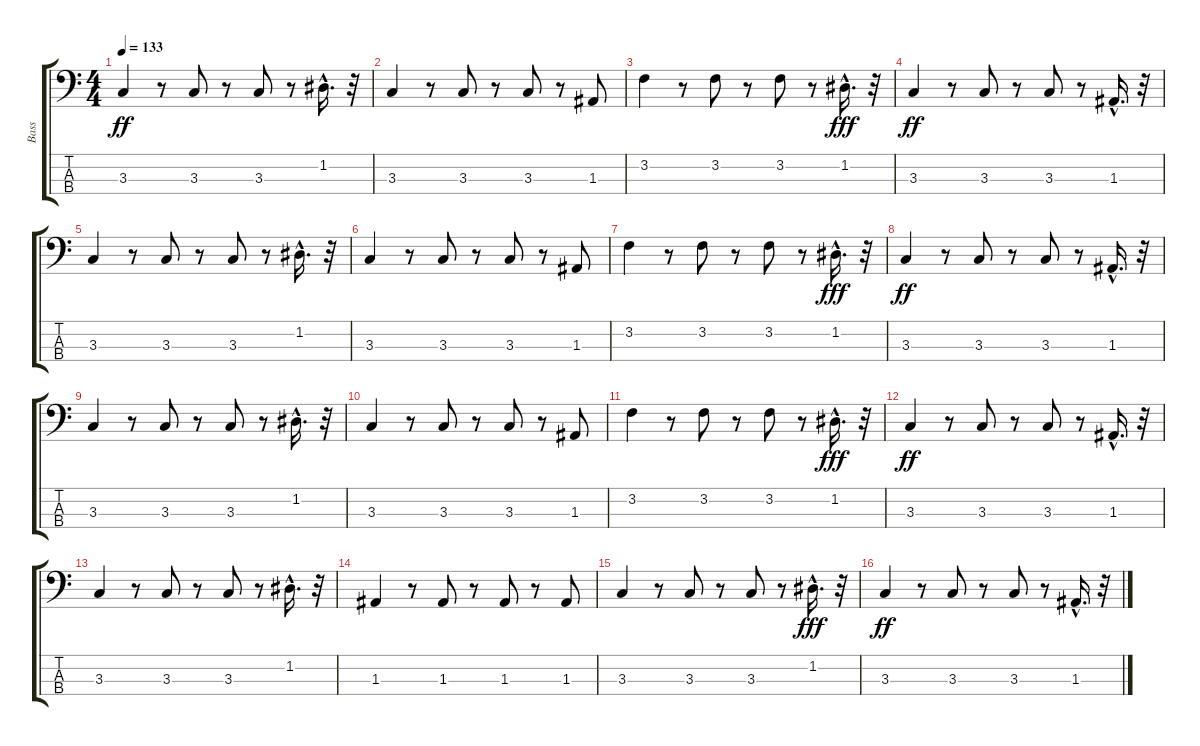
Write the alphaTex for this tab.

\track ("Bass" "Bass") {instrument electricbassfinger}
\staff {score tabs}
\tuning (G2 D2 A1 E1) {hide}
\ts (4 4)
\tempo 133
\clef f4
\ks c
3.3.4{dy ff} r.8 3.3.8 r.8 3.3.8 r.8 1.2{hac}.16{d} r.32 |
3.3.4 r.8 3.3.8 r.8 3.3.8 r.8 1.3.8 |
3.2.4 r.8 3.2.8 r.8 3.2.8 r.8 1.2{hac}.16{d dy fff} r.32 |
3.3.4{dy ff} r.8 3.3.8 r.8 3.3.8 r.8 1.3{hac}.16{d} r.32 |
3.3.4 r.8 3.3.8 r.8 3.3.8 r.8 1.2{hac}.16{d} r.32 |
3.3.4 r.8 3.3.8 r.8 3.3.8 r.8 1.3.8 |
3.2.4 r.8 3.2.8 r.8 3.2.8 r.8 1.2{hac}.16{d dy fff} r.32 |
3.3.4{dy ff} r.8 3.3.8 r.8 3.3.8 r.8 1.3{hac}.16{d} r.32 |
3.3.4 r.8 3.3.8 r.8 3.3.8 r.8 1.2{hac}.16{d} r.32 |
3.3.4 r.8 3.3.8 r.8 3.3.8 r.8 1.3.8 |
3.2.4 r.8 3.2.8 r.8 3.2.8 r.8 1.2{hac}.16{d dy fff} r.32 |
3.3.4{dy ff} r.8 3.3.8 r.8 3.3.8 r.8 1.3{hac}.16{d} r.32 |
3.3.4 r.8 3.3.8 r.8 3.3.8 r.8 1.2{hac}.16{d} r.32 |
1.3.4 r.8 1.3.8 r.8 1.3.8 r.8 1.3.8 |
3.3.4 r.8 3.3.8 r.8 3.3.8 r.8 1.2{hac}.16{d dy fff} r.32 |
3.3.4{dy ff} r.8 3.3.8 r.8 3.3.8 r.8 1.3{hac}.16{d} r.32
